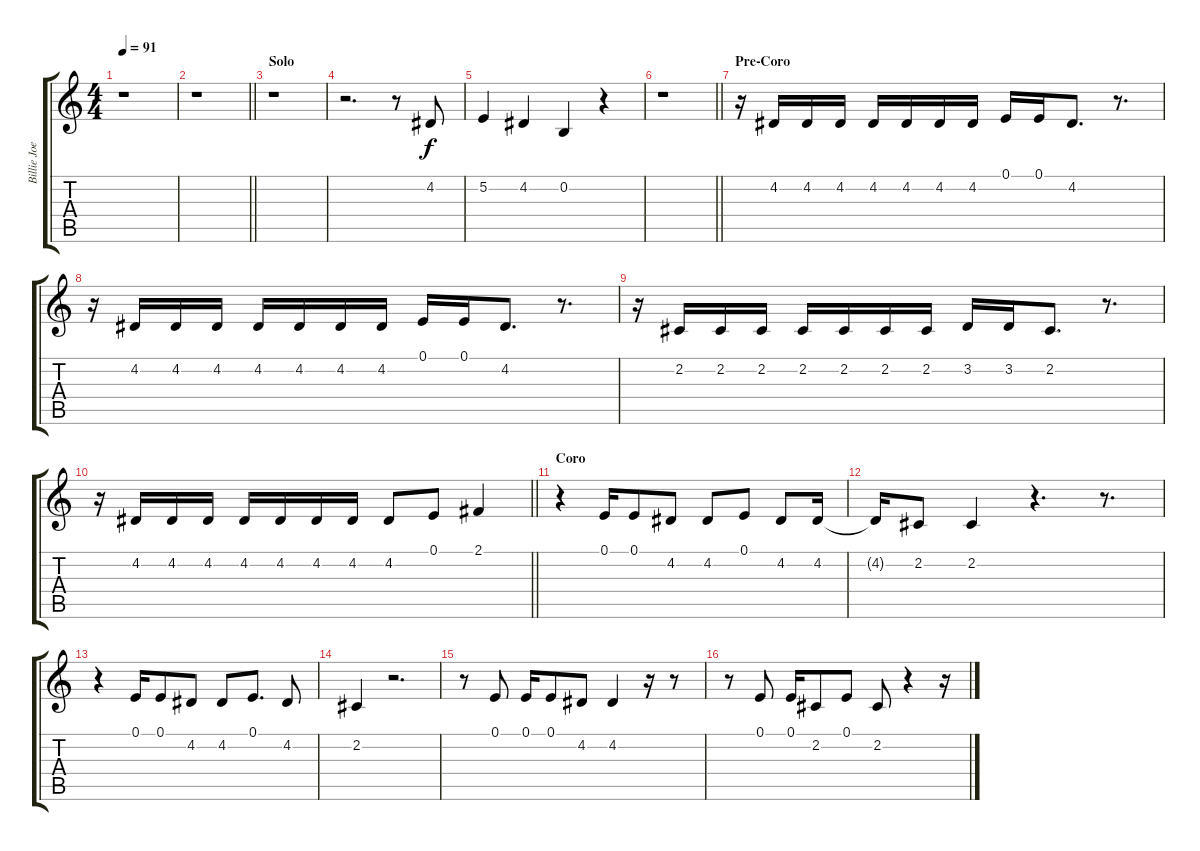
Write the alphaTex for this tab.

\track ("Billie Joe Vocals" "Billie Joe") {instrument lead2sawtooth}
\staff {score tabs}
\tuning (E4 B3 G3 D3 A2 E2) {hide}
\ts (4 4)
\tempo 91
\clef g2
\ks c
r.1{dy f} |
\barLineRight lightlight
r.1 |
\section ("" "Solo")
r.1 |
r.2{d} r.8 4.2.8 |
5.2.4 4.2.4 0.2.4 r.4 |
\barLineRight lightlight
r.1 |
\section ("" "Pre-Coro")
r.16 4.2.16 4.2.16 4.2.16 4.2.16 4.2.16 4.2.16 4.2.16 0.1.16 0.1.16 4.2.8{d} r.8{d} |
r.16 4.2.16 4.2.16 4.2.16 4.2.16 4.2.16 4.2.16 4.2.16 0.1.16 0.1.16 4.2.8{d} r.8{d} |
r.16 2.2.16 2.2.16 2.2.16 2.2.16 2.2.16 2.2.16 2.2.16 3.2.16 3.2.16 2.2.8{d} r.8{d} |
\barLineRight lightlight
r.16 4.2.16 4.2.16 4.2.16 4.2.16 4.2.16 4.2.16 4.2.16 4.2.8 0.1.8 2.1.4 |
\section ("" "Coro")
r.4 0.1.16 0.1.8 4.2.8 4.2.8 0.1.8 4.2.8 4.2.16 |
4.2{t}.16 2.2.8 2.2.4 r.4{d} r.8{d} |
r.4 0.1.16 0.1.8 4.2.8 4.2.8 0.1.8{d} 4.2.8 |
2.2.4 r.2{d} |
r.8 0.1.8 0.1.16 0.1.8 4.2.8 4.2.4 r.16 r.8 |
r.8 0.1.8 0.1.16 2.2.8 0.1.8 2.2.8 r.4 r.16
